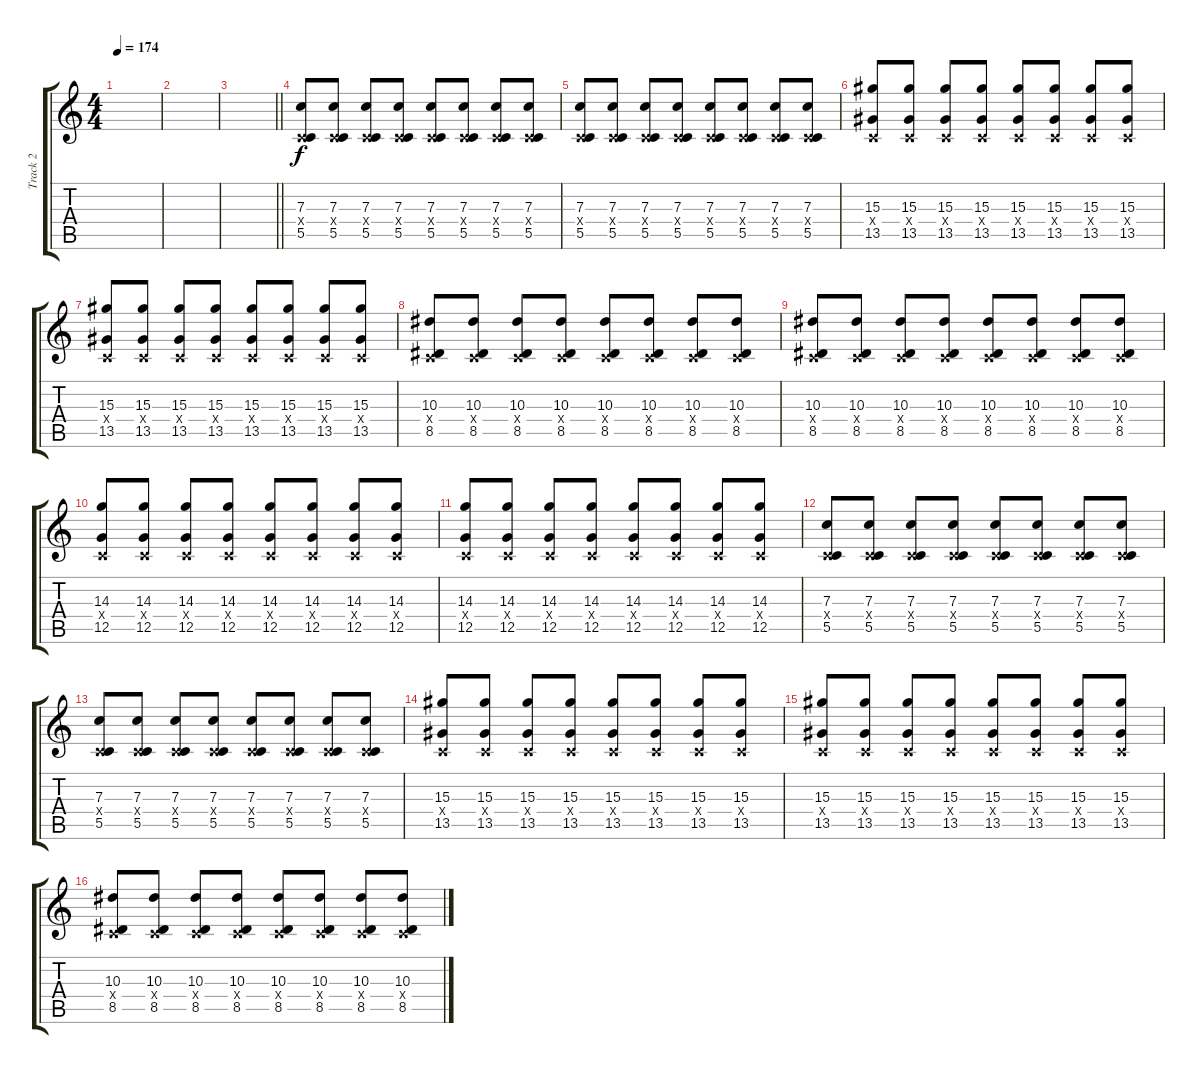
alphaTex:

\track ("Track 2" "Track 2") {instrument distortionguitar}
\staff {score tabs}
\tuning (D4 A3 F3 C3 G2 C2) {hide}
\ts (4 4)
\tempo 174
\clef g2
\ks c
|
|
\barLineRight lightlight
|
\section ("" "")
(7.3 0.4{x} 5.5).8 (7.3 0.4{x} 5.5).8 (7.3 0.4{x} 5.5).8 (7.3 0.4{x} 5.5).8 (7.3 0.4{x} 5.5).8 (7.3 0.4{x} 5.5).8 (7.3 0.4{x} 5.5).8 (7.3 0.4{x} 5.5).8 |
(7.3 0.4{x} 5.5).8 (7.3 0.4{x} 5.5).8 (7.3 0.4{x} 5.5).8 (7.3 0.4{x} 5.5).8 (7.3 0.4{x} 5.5).8 (7.3 0.4{x} 5.5).8 (7.3 0.4{x} 5.5).8 (7.3 0.4{x} 5.5).8 |
(15.3 0.4{x} 13.5).8 (15.3 0.4{x} 13.5).8 (15.3 0.4{x} 13.5).8 (15.3 0.4{x} 13.5).8 (15.3 0.4{x} 13.5).8 (15.3 0.4{x} 13.5).8 (15.3 0.4{x} 13.5).8 (15.3 0.4{x} 13.5).8 |
(15.3 0.4{x} 13.5).8 (15.3 0.4{x} 13.5).8 (15.3 0.4{x} 13.5).8 (15.3 0.4{x} 13.5).8 (15.3 0.4{x} 13.5).8 (15.3 0.4{x} 13.5).8 (15.3 0.4{x} 13.5).8 (15.3 0.4{x} 13.5).8 |
(10.3 0.4{x} 8.5).8 (10.3 0.4{x} 8.5).8 (10.3 0.4{x} 8.5).8 (10.3 0.4{x} 8.5).8 (10.3 0.4{x} 8.5).8 (10.3 0.4{x} 8.5).8 (10.3 0.4{x} 8.5).8 (10.3 0.4{x} 8.5).8 |
(10.3 0.4{x} 8.5).8 (10.3 0.4{x} 8.5).8 (10.3 0.4{x} 8.5).8 (10.3 0.4{x} 8.5).8 (10.3 0.4{x} 8.5).8 (10.3 0.4{x} 8.5).8 (10.3 0.4{x} 8.5).8 (10.3 0.4{x} 8.5).8 |
(14.3 0.4{x} 12.5).8 (14.3 0.4{x} 12.5).8 (14.3 0.4{x} 12.5).8 (14.3 0.4{x} 12.5).8 (14.3 0.4{x} 12.5).8 (14.3 0.4{x} 12.5).8 (14.3 0.4{x} 12.5).8 (14.3 0.4{x} 12.5).8 |
(14.3 0.4{x} 12.5).8 (14.3 0.4{x} 12.5).8 (14.3 0.4{x} 12.5).8 (14.3 0.4{x} 12.5).8 (14.3 0.4{x} 12.5).8 (14.3 0.4{x} 12.5).8 (14.3 0.4{x} 12.5).8 (14.3 0.4{x} 12.5).8 |
(7.3 0.4{x} 5.5).8 (7.3 0.4{x} 5.5).8 (7.3 0.4{x} 5.5).8 (7.3 0.4{x} 5.5).8 (7.3 0.4{x} 5.5).8 (7.3 0.4{x} 5.5).8 (7.3 0.4{x} 5.5).8 (7.3 0.4{x} 5.5).8 |
(7.3 0.4{x} 5.5).8 (7.3 0.4{x} 5.5).8 (7.3 0.4{x} 5.5).8 (7.3 0.4{x} 5.5).8 (7.3 0.4{x} 5.5).8 (7.3 0.4{x} 5.5).8 (7.3 0.4{x} 5.5).8 (7.3 0.4{x} 5.5).8 |
(15.3 0.4{x} 13.5).8 (15.3 0.4{x} 13.5).8 (15.3 0.4{x} 13.5).8 (15.3 0.4{x} 13.5).8 (15.3 0.4{x} 13.5).8 (15.3 0.4{x} 13.5).8 (15.3 0.4{x} 13.5).8 (15.3 0.4{x} 13.5).8 |
(15.3 0.4{x} 13.5).8 (15.3 0.4{x} 13.5).8 (15.3 0.4{x} 13.5).8 (15.3 0.4{x} 13.5).8 (15.3 0.4{x} 13.5).8 (15.3 0.4{x} 13.5).8 (15.3 0.4{x} 13.5).8 (15.3 0.4{x} 13.5).8 |
(10.3 0.4{x} 8.5).8 (10.3 0.4{x} 8.5).8 (10.3 0.4{x} 8.5).8 (10.3 0.4{x} 8.5).8 (10.3 0.4{x} 8.5).8 (10.3 0.4{x} 8.5).8 (10.3 0.4{x} 8.5).8 (10.3 0.4{x} 8.5).8
